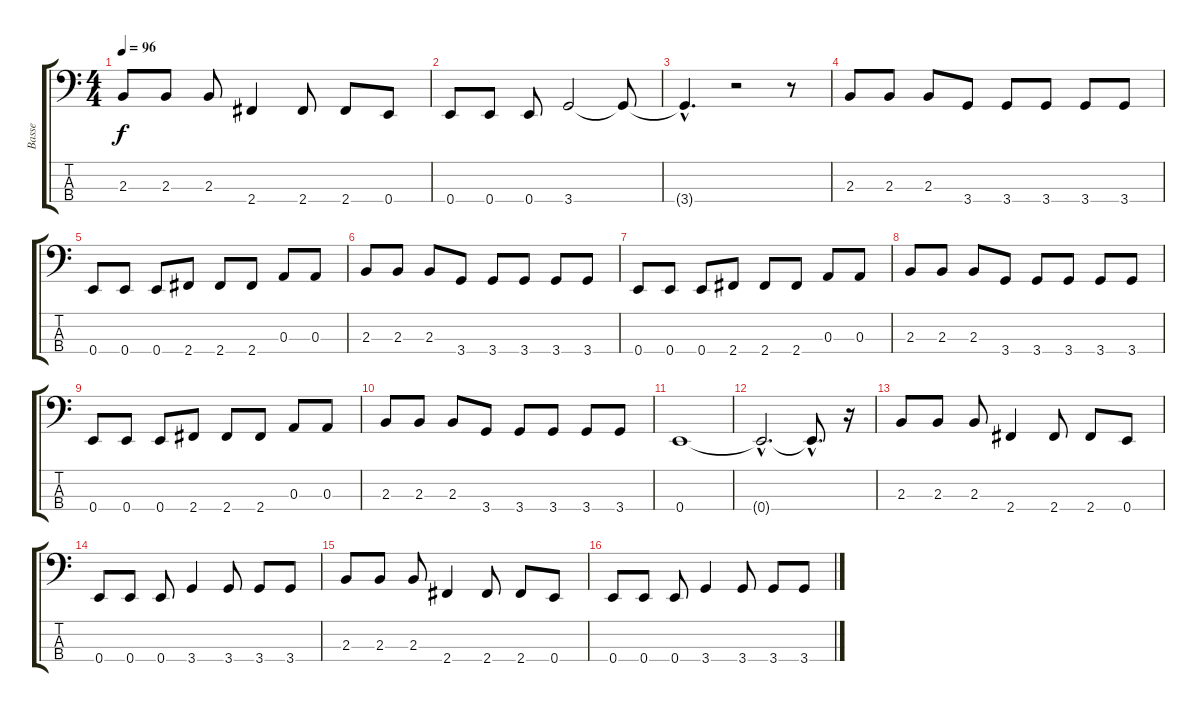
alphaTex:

\track ("Basse" "Basse") {instrument slapbass2}
\staff {score tabs}
\tuning (G2 D2 A1 E1) {hide}
\ts (4 4)
\tempo 96
\clef f4
\ks c
2.3.8{dy f} 2.3.8 2.3.8 2.4.4 2.4.8 2.4.8 0.4.8 |
0.4.8 0.4.8 0.4.8 3.4.2 3.4{t}.8 |
3.4{hac t}.4{d} r.2 r.8 |
2.3.8 2.3.8 2.3.8 3.4.8 3.4.8 3.4.8 3.4.8 3.4.8 |
0.4.8 0.4.8 0.4.8 2.4.8 2.4.8 2.4.8 0.3.8 0.3.8 |
2.3.8 2.3.8 2.3.8 3.4.8 3.4.8 3.4.8 3.4.8 3.4.8 |
0.4.8 0.4.8 0.4.8 2.4.8 2.4.8 2.4.8 0.3.8 0.3.8 |
2.3.8 2.3.8 2.3.8 3.4.8 3.4.8 3.4.8 3.4.8 3.4.8 |
0.4.8 0.4.8 0.4.8 2.4.8 2.4.8 2.4.8 0.3.8 0.3.8 |
2.3.8 2.3.8 2.3.8 3.4.8 3.4.8 3.4.8 3.4.8 3.4.8 |
0.4.1 |
0.4{hac t}.2{d} 0.4{hac t}.8{d} r.16 |
2.3.8 2.3.8 2.3.8 2.4.4 2.4.8 2.4.8 0.4.8 |
0.4.8 0.4.8 0.4.8 3.4.4 3.4.8 3.4.8 3.4.8 |
2.3.8 2.3.8 2.3.8 2.4.4 2.4.8 2.4.8 0.4.8 |
0.4.8 0.4.8 0.4.8 3.4.4 3.4.8 3.4.8 3.4.8
